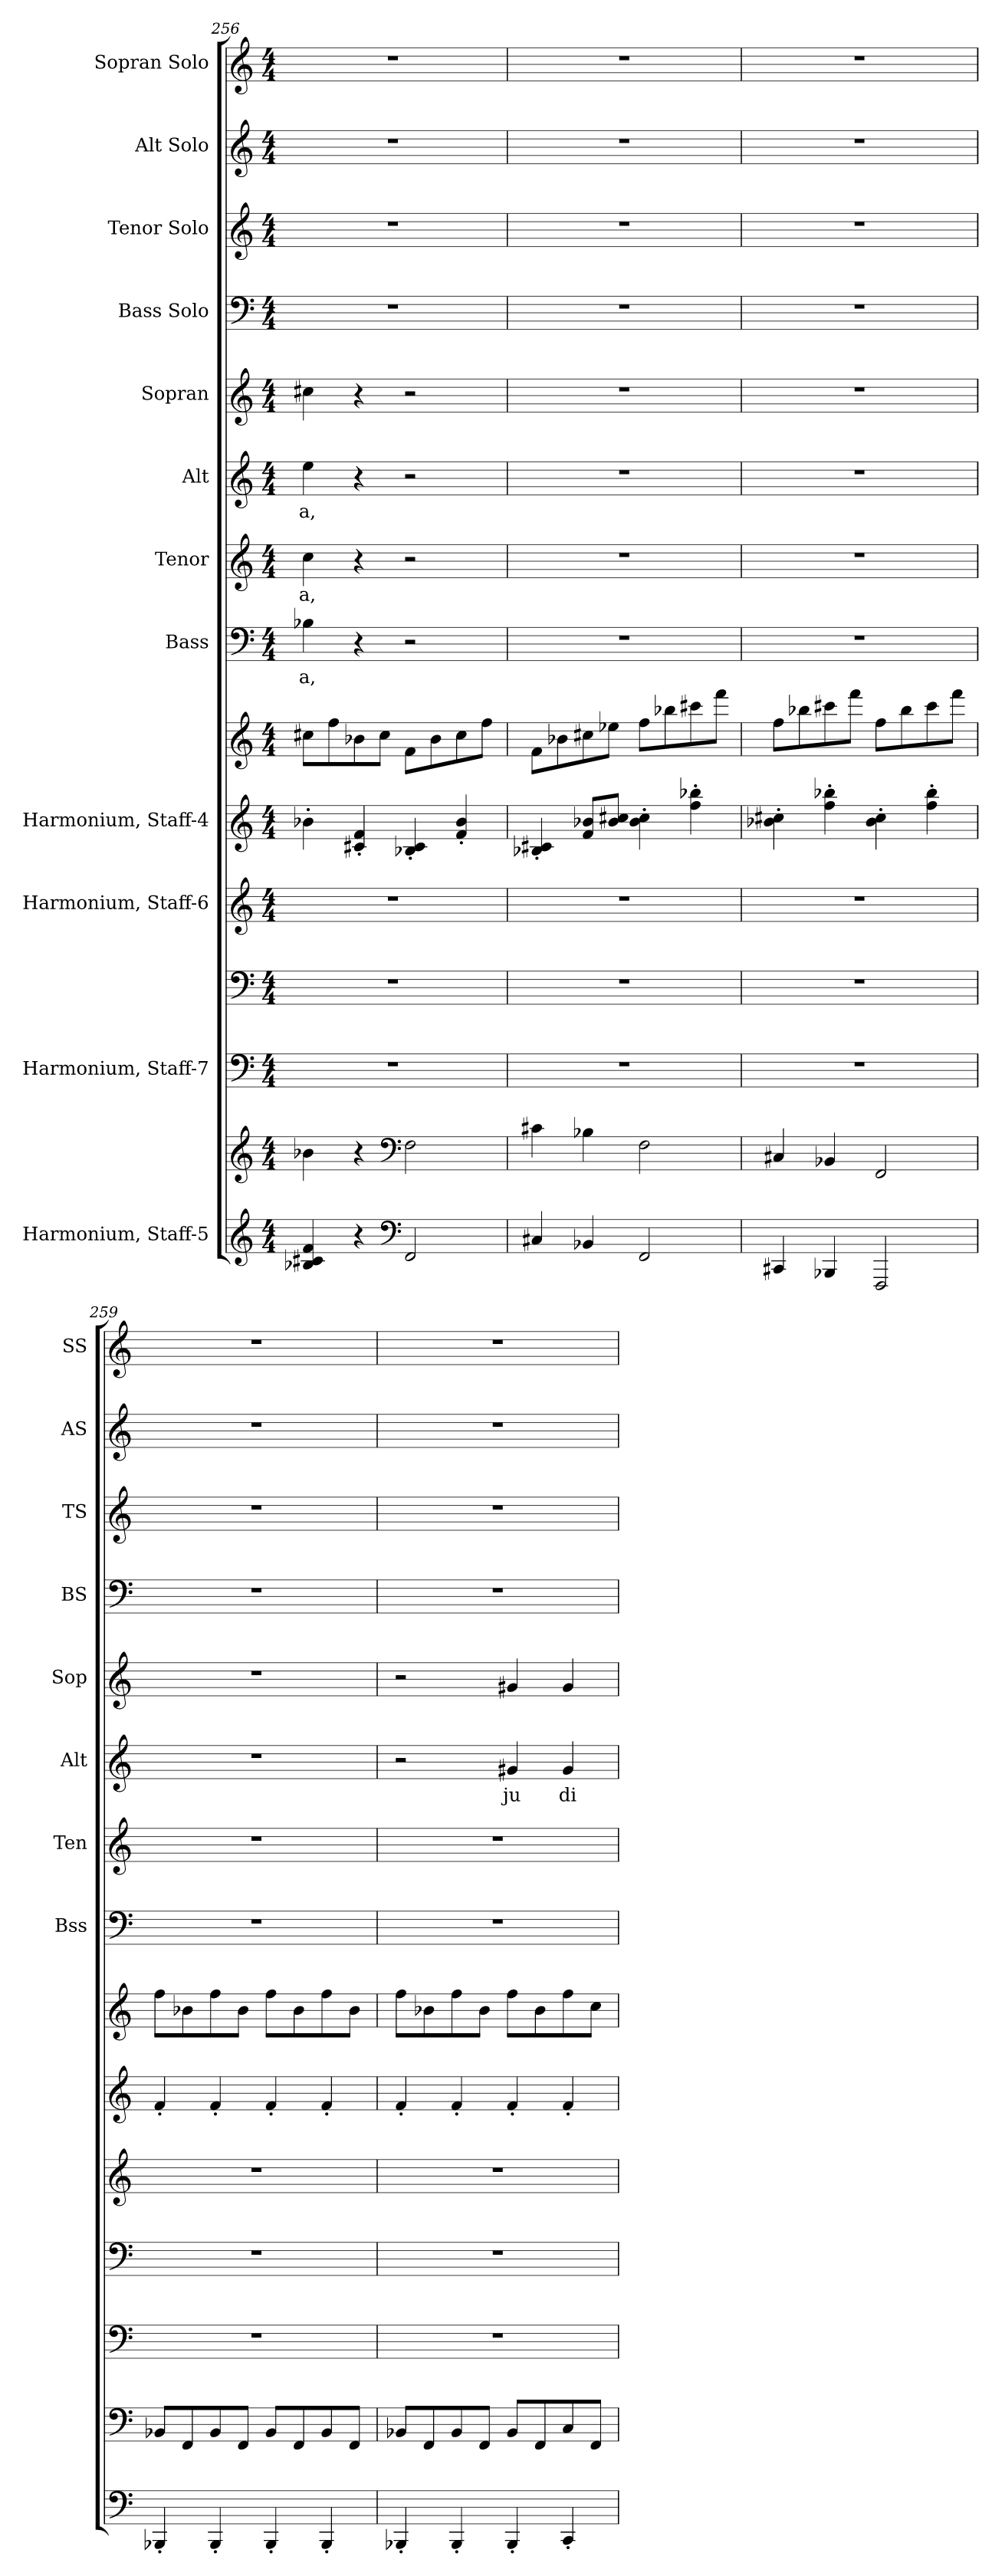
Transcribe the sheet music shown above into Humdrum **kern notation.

**kern	**kern	**kern	**kern	**kern	**kern	**kern	**kern	**text	**kern	**text	**kern	**text	**kern	**kern	**kern	**kern	**kern
*part12	*part12	*part11	*part11	*part10	*part9	*part9	*part8	*part8	*part7	*part7	*part6	*part6	*part5	*part4	*part3	*part2	*part1
*staff15	*staff14	*staff13	*staff12	*staff11	*staff10	*staff9	*staff8	*staff8	*staff7	*staff7	*staff6	*staff6	*staff5	*staff4	*staff3	*staff2	*staff1
*I"Harmonium, Staff-5	*	*I"Harmonium, Staff-7	*	*I"Harmonium, Staff-6	*I"Harmonium, Staff-4	*	*I"Bass	*	*I"Tenor	*	*I"Alt	*	*I"Sopran	*I"Bass Solo	*I"Tenor Solo	*I"Alt Solo	*I"Sopran Solo
*	*	*	*	*	*	*	*I'Bss	*	*I'Ten	*	*I'Alt	*	*I'Sop	*I'BS	*I'TS	*I'AS	*I'SS
*clefG2	*clefG2	*clefF4	*clefF4	*clefG2	*clefG2	*clefG2	*clefF4	*	*clefG2	*	*clefG2	*	*clefG2	*clefF4	*clefG2	*clefG2	*clefG2
*	*	*	*	*	*	*	*	*	*ITrd4c7	*	*ITrd2c3	*	*ITrd2c3	*	*ITrd4c7	*	*ITrd2c3
*k[]	*k[]	*k[]	*k[]	*k[]	*k[]	*k[]	*k[]	*	*k[b-]	*	*k[f#c#g#]	*	*k[f#c#g#]	*k[]	*k[b-]	*k[]	*k[f#c#g#]
*M4/4	*M4/4	*M4/4	*M4/4	*M4/4	*M4/4	*M4/4	*M4/4	*	*M4/4	*	*M4/4	*	*M4/4	*M4/4	*M4/4	*M4/4	*M4/4
=256	=256	=256	=256	=256	=256	=256	=256	=256	=256	=256	=256	=256	=256	=256	=256	=256	=256
4B-X/ 4c#X/ 4f/	4b-X\	1r	1r	1r	4b-X'\	8cc#X\L	4B-X\	a,	4f\	a,	4cc#\	a,	4a#X\	1r	1r	1r	1r
.	.	.	.	.	.	8ff\	.	.	.	.	.	.	.	.	.	.	.
4r	4r	.	.	.	4c#X/' 4f/'	8b-X\	4r	.	4r	.	4r	.	4r	.	.	.	.
.	.	.	.	.	.	8cc#\J	.	.	.	.	.	.	.	.	.	.	.
*clefF4	*clefF4	*	*	*	*	*	*	*	*	*	*	*	*	*	*	*	*
2FF/	2F\	.	.	.	4B-X/' 4c#/'	8f\L	2r	.	2r	.	2r	.	2r	.	.	.	.
.	.	.	.	.	.	8b-\	.	.	.	.	.	.	.	.	.	.	.
.	.	.	.	.	4f/' 4b-/'	8cc#\	.	.	.	.	.	.	.	.	.	.	.
.	.	.	.	.	.	8ff\J	.	.	.	.	.	.	.	.	.	.	.
!!LO:PB:g=z
=257	=257	=257	=257	=257	=257	=257	=257	=257	=257	=257	=257	=257	=257	=257	=257	=257	=257
4C#X/	4c#X\	1r	1r	1r	4B-X/' 4c#X/'	8f\L	1r	.	1r	.	1r	.	1r	1r	1r	1r	1r
.	.	.	.	.	.	8b-X\	.	.	.	.	.	.	.	.	.	.	.
4BB-X/	4B-X\	.	.	.	8f/ 8b-X/L	8cc#X\	.	.	.	.	.	.	.	.	.	.	.
.	.	.	.	.	8b-/ 8cc#X/J	8ee-X\J	.	.	.	.	.	.	.	.	.	.	.
2FF/	2F\	.	.	.	4b-\' 4cc#\'	8ff\L	.	.	.	.	.	.	.	.	.	.	.
.	.	.	.	.	.	8bb-X\	.	.	.	.	.	.	.	.	.	.	.
.	.	.	.	.	4ff\' 4bb-X\'	8ccc#X\	.	.	.	.	.	.	.	.	.	.	.
.	.	.	.	.	.	8fff\J	.	.	.	.	.	.	.	.	.	.	.
=258	=258	=258	=258	=258	=258	=258	=258	=258	=258	=258	=258	=258	=258	=258	=258	=258	=258
4CC#X/	4C#X/	1r	1r	1r	4b-X\' 4cc#X\'	8ff\L	1r	.	1r	.	1r	.	1r	1r	1r	1r	1r
.	.	.	.	.	.	8bb-X\	.	.	.	.	.	.	.	.	.	.	.
4BBB-X/	4BB-X/	.	.	.	4ff\' 4bb-X\'	8ccc#X\	.	.	.	.	.	.	.	.	.	.	.
.	.	.	.	.	.	8fff\J	.	.	.	.	.	.	.	.	.	.	.
2FFF/	2FF/	.	.	.	4b-\' 4cc#\'	8ff\L	.	.	.	.	.	.	.	.	.	.	.
.	.	.	.	.	.	8bb-\	.	.	.	.	.	.	.	.	.	.	.
.	.	.	.	.	4ff\' 4bb-\'	8ccc#\	.	.	.	.	.	.	.	.	.	.	.
.	.	.	.	.	.	8fff\J	.	.	.	.	.	.	.	.	.	.	.
=259	=259	=259	=259	=259	=259	=259	=259	=259	=259	=259	=259	=259	=259	=259	=259	=259	=259
4BBB-X'/	8BB-X/L	1r	1r	1r	4f'/	8ff\L	1r	.	1r	.	1r	.	1r	1r	1r	1r	1r
.	8FF/	.	.	.	.	8b-X\	.	.	.	.	.	.	.	.	.	.	.
4BBB-'/	8BB-/	.	.	.	4f'/	8ff\	.	.	.	.	.	.	.	.	.	.	.
.	8FF/J	.	.	.	.	8b-\J	.	.	.	.	.	.	.	.	.	.	.
4BBB-'/	8BB-/L	.	.	.	4f'/	8ff\L	.	.	.	.	.	.	.	.	.	.	.
.	8FF/	.	.	.	.	8b-\	.	.	.	.	.	.	.	.	.	.	.
4BBB-'/	8BB-/	.	.	.	4f'/	8ff\	.	.	.	.	.	.	.	.	.	.	.
.	8FF/J	.	.	.	.	8b-\J	.	.	.	.	.	.	.	.	.	.	.
=260	=260	=260	=260	=260	=260	=260	=260	=260	=260	=260	=260	=260	=260	=260	=260	=260	=260
4BBB-X'/	8BB-X/L	1r	1r	1r	4f'/	8ff\L	1r	.	1r	.	2r	.	2r	1r	1r	1r	1r
.	8FF/	.	.	.	.	8b-X\	.	.	.	.	.	.	.	.	.	.	.
4BBB-'/	8BB-/	.	.	.	4f'/	8ff\	.	.	.	.	.	.	.	.	.	.	.
.	8FF/J	.	.	.	.	8b-\J	.	.	.	.	.	.	.	.	.	.	.
4BBB-'/	8BB-/L	.	.	.	4f'/	8ff\L	.	.	.	.	4e#X/	ju	4e#X/	.	.	.	.
.	8FF/	.	.	.	.	8b-\	.	.	.	.	.	.	.	.	.	.	.
4CC'/	8C/	.	.	.	4f'/	8ff\	.	.	.	.	4e#/	di	4e#/	.	.	.	.
.	8FF/J	.	.	.	.	8cc\J	.	.	.	.	.	.	.	.	.	.	.
=	=	=	=	=	=	=	=	=	=	=	=	=	=	=	=	=	=
*-	*-	*-	*-	*-	*-	*-	*-	*-	*-	*-	*-	*-	*-	*-	*-	*-	*-
